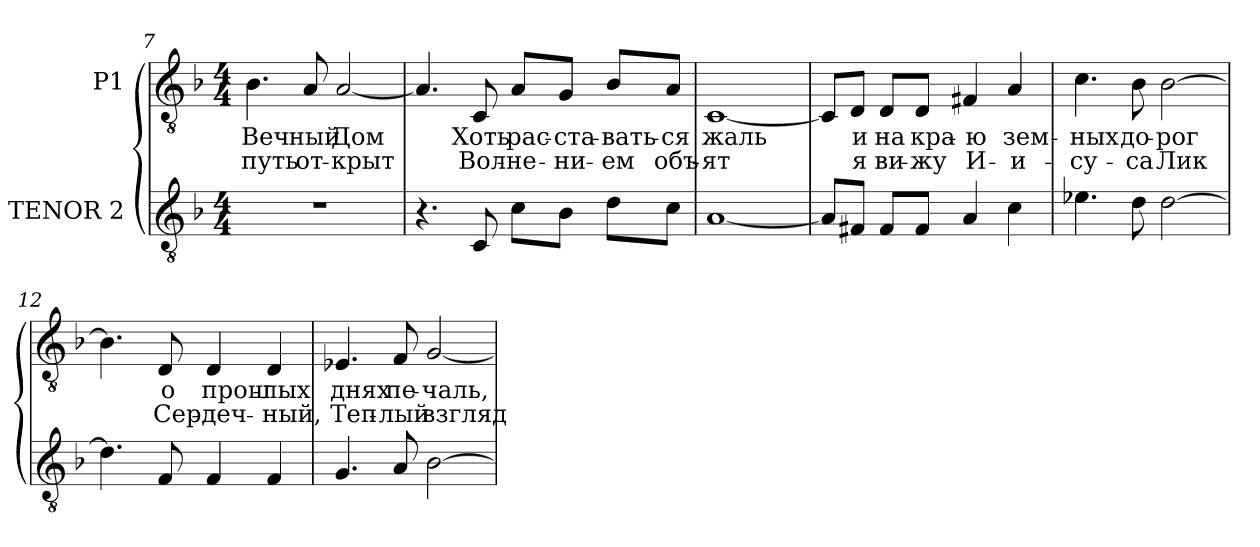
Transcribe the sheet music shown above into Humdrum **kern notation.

**kern	**kern	**text	**text
*part2	*part1	*part1	*part1
*staff2	*staff1	*staff1	*staff1
*I"TENOR 2	*I"P1	*	*
*clefGv2	*clefGv2	*	*
*ITrd7c12	*ITrd7c12	*	*
*k[b-]	*k[b-]	*	*
*F:	*F:	*	*
*M4/4	*M4/4	*	*
=7	=7	=7	=7
!	!	!LO:LY:b:color=#000000	!LO:LY:b:color=#000000
1r	4.BB-i\	Веч-	путь
!	!	!LO:LY:b:color=#000000	!LO:LY:b:color=#000000
.	8AAi/	-ный	от-
!	!	!LO:LY:b:color=#000000	!LO:LY:b:color=#000000
.	[<2AAi/	Дом	-крыт
!!LO:LB:g=z
=8	=8	=8	=8
4.r	4.AAi/]	.	.
!	!	!LO:LY:b:color=#000000	!LO:LY:b:color=#000000
8CCi/	8CCi/	Хоть	Вол-
!	!	!LO:LY:b:color=#000000	!LO:LY:b:color=#000000
8Ci\L	8AAi/L	рас-	-не-
!	!	!LO:LY:b:color=#000000	!LO:LY:b:color=#000000
8BB-i\J	8GGi/J	-ста-	-ни-
!	!	!LO:LY:b:color=#000000	!LO:LY:b:color=#000000
8Di\L	8BB-i/L	-вать-	-ем
!	!	!LO:LY:b:color=#000000	!LO:LY:b:color=#000000
8Ci\J	8AAi/J	-ся	объ-
=9	=9	=9	=9
!	!	!LO:LY:b:color=#000000	!LO:LY:b:color=#000000
[<1AAi	[<1CCi	жаль	-ят
=10	=10	=10	=10
8AAi/L]	8CCi/L]	.	.
!	!	!LO:LY:b:color=#000000	!LO:LY:b:color=#000000
8FF#Xi/J	8DDi/J	и	я
!	!	!LO:LY:b:color=#000000	!LO:LY:b:color=#000000
8FF#i/L	8DDi/L	на	ви-
!	!	!LO:LY:b:color=#000000	!LO:LY:b:color=#000000
8FF#i/J	8DDi/J	кра-	-жу
!	!	!LO:LY:b:color=#000000	!LO:LY:b:color=#000000
4AAi/	4FF#Xi/	-ю	И-
!	!	!LO:LY:b:color=#000000	!LO:LY:b:color=#000000
4Ci\	4AAi/	зем-	-и-
=11	=11	=11	=11
!	!	!LO:LY:b:color=#000000	!LO:LY:b:color=#000000
4.E-Xi\	4.Ci\	-ных	-су-
!	!	!LO:LY:b:color=#000000	!LO:LY:b:color=#000000
8Di\	8BB-i\	до-	-са
!	!	!LO:LY:b:color=#000000	!LO:LY:b:color=#000000
[>2Di\	[>2BB-i\	-рог	Лик
!!LO:LB:g=z
=12	=12	=12	=12
4.Di\]	4.BB-i\]	.	.
!	!	!LO:LY:b:color=#000000	!LO:LY:b:color=#000000
8FFi/	8DDi/	о	Сер-
!	!	!LO:LY:b:color=#000000	!LO:LY:b:color=#000000
4FFi/	4DDi/	прош-	-деч-
!	!	!LO:LY:b:color=#000000	!LO:LY:b:color=#000000
4FFi/	4DDi/	-лых	-ный,
=13	=13	=13	=13
!	!	!LO:LY:b:color=#000000	!LO:LY:b:color=#000000
4.GGi/	4.EE-Xi/	днях	Теп-
!	!	!LO:LY:b:color=#000000	!LO:LY:b:color=#000000
8AAi/	8FFi/	пе-	-лый
!	!	!LO:LY:b:color=#000000	!LO:LY:b:color=#000000
[>2BB-i\	[<2GGi/	-чаль,	взгляд
=	=	=	=
*-	*-	*-	*-
